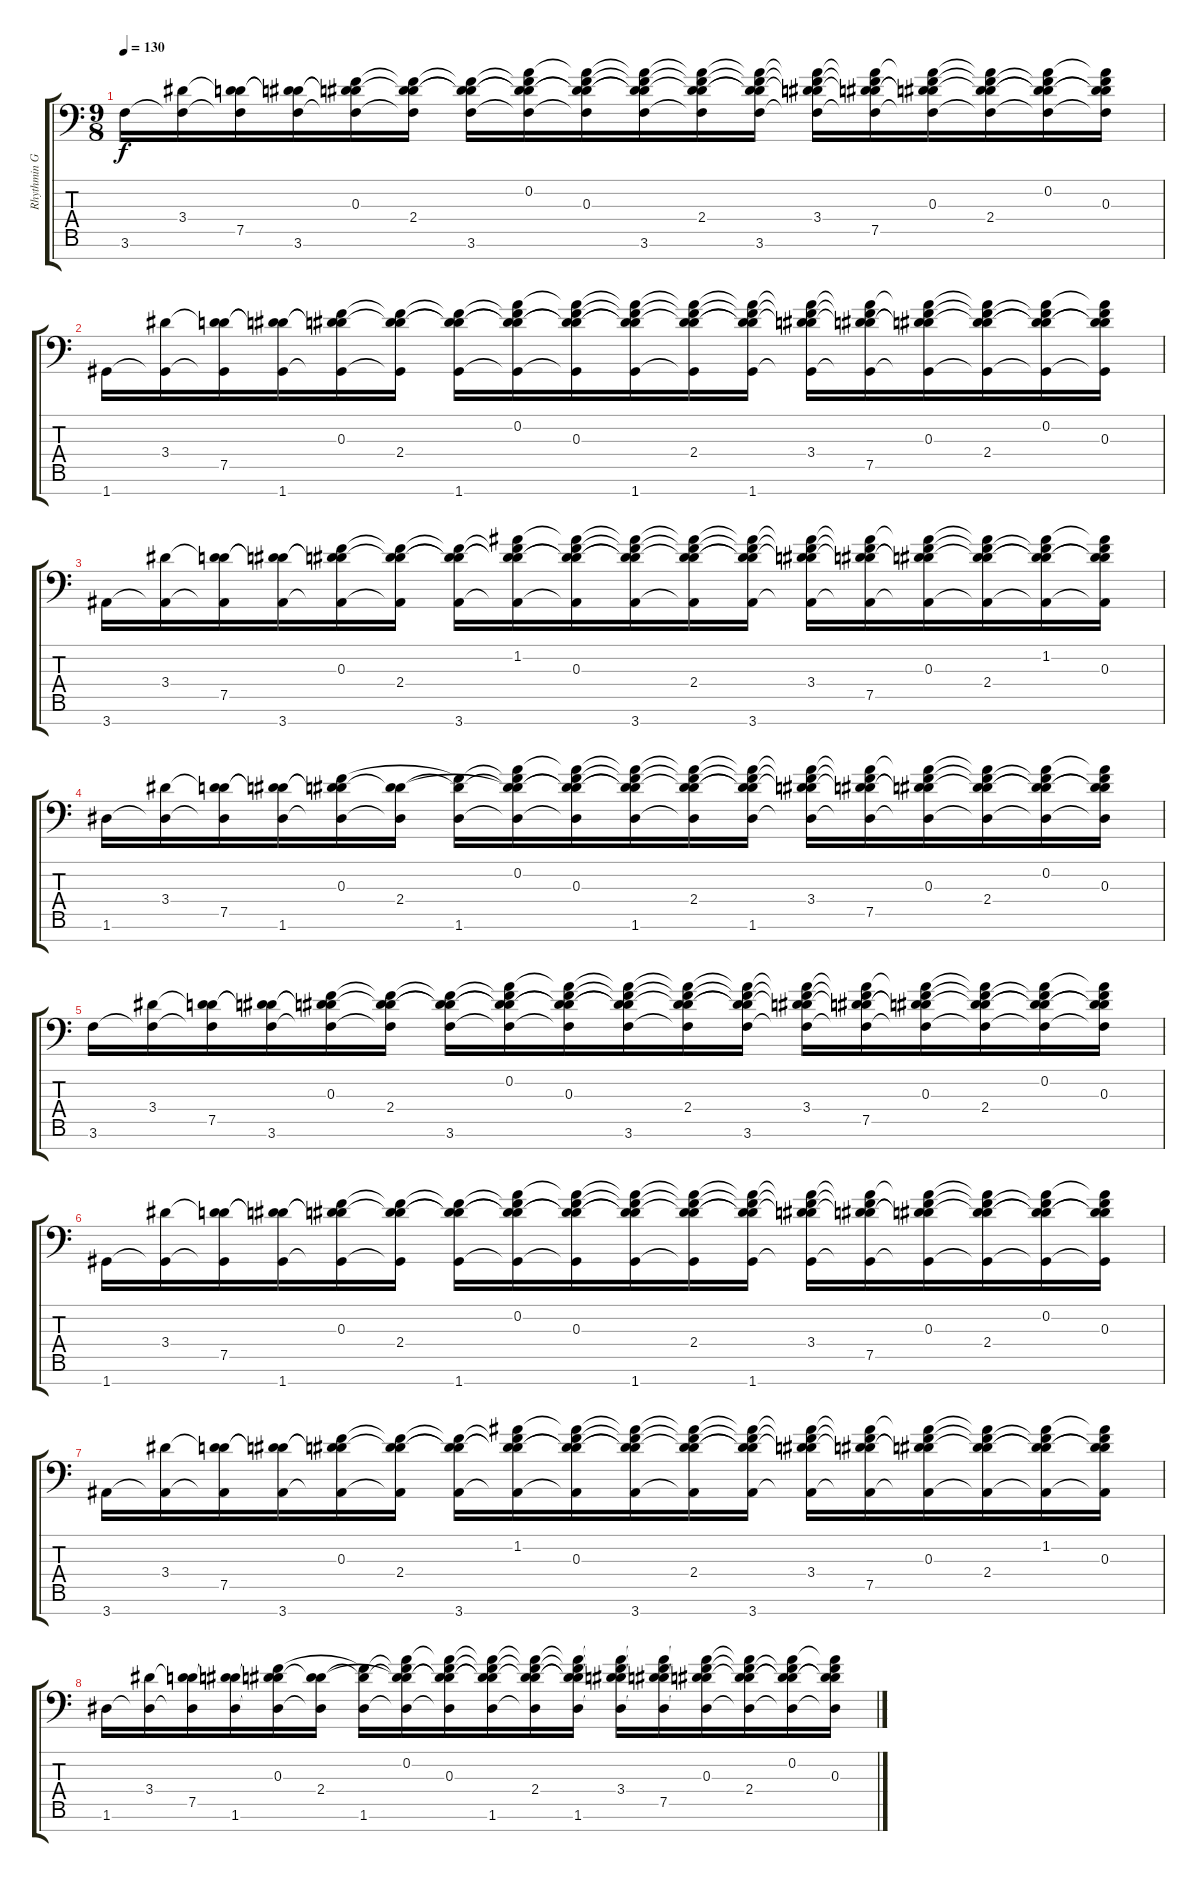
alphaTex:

\track ("Rhythmin Guitar #1" "Rhythmin G") {instrument overdrivenguitar}
\staff {score tabs}
\tuning (D4 A3 F3 C3 G2 D2 G1) {hide}
\ts (9 8)
\tempo 130
\clef f4
\ks c
3.6.16{dy f} (3.4 3.6{t}).16 (3.4{t} 7.5 3.6{t}).16 (3.4{t} 7.5{t} 3.6).16 (0.3 3.4{t} 7.5{t} 3.6{t}).16 (0.3{t} 2.4 7.5{t} 3.6{t}).16 (0.3{t} 2.4{t} 7.5{t} 3.6).16 (0.2 0.3{t} 2.4{t} 7.5{t} 3.6{t}).16 (0.2{t} 0.3 2.4{t} 7.5{t} 3.6{t}).16 (0.2{t} 0.3{t} 2.4{t} 7.5{t} 3.6).16 (0.2{t} 0.3{t} 2.4 7.5{t} 3.6{t}).16 (0.2{t} 0.3{t} 2.4{t} 7.5{t} 3.6).16 (0.2{t} 0.3{t} 3.4 7.5{t} 3.6{t}).16 (0.2{t} 0.3{t} 3.4{t} 7.5 3.6{t}).16 (0.2{t} 0.3 3.4{t} 7.5{t} 3.6{t}).16 (0.2{t} 0.3{t} 2.4 7.5{t} 3.6{t}).16 (0.2 0.3{t} 2.4{t} 7.5{t} 3.6{t}).16 (0.2{t} 0.3 2.4{t} 7.5{t} 3.6{t}).16 |
1.7.16 (3.4 1.7{t}).16 (3.4{t} 7.5 1.7{t}).16 (3.4{t} 7.5{t} 1.7).16 (0.3 3.4{t} 7.5{t} 1.7{t}).16 (0.3{t} 2.4 7.5{t} 1.7{t}).16 (0.3{t} 2.4{t} 7.5{t} 1.7).16 (0.2 0.3{t} 2.4{t} 7.5{t} 1.7{t}).16 (0.2{t} 0.3 2.4{t} 7.5{t} 1.7{t}).16 (0.2{t} 0.3{t} 2.4{t} 7.5{t} 1.7).16 (0.2{t} 0.3{t} 2.4 7.5{t} 1.7{t}).16 (0.2{t} 0.3{t} 2.4{t} 7.5{t} 1.7).16 (0.2{t} 0.3{t} 3.4 7.5{t} 1.7{t}).16 (0.2{t} 0.3{t} 3.4{t} 7.5 1.7{t}).16 (0.2{t} 0.3 3.4{t} 7.5{t} 1.7{t}).16 (0.2{t} 0.3{t} 2.4 7.5{t} 1.7{t}).16 (0.2 0.3{t} 2.4{t} 7.5{t} 1.7{t}).16 (0.2{t} 0.3 2.4{t} 7.5{t} 1.7{t}).16 |
3.7.16 (3.4 3.7{t}).16 (3.4{t} 7.5 3.7{t}).16 (3.4{t} 7.5{t} 3.7).16 (0.3 3.4{t} 7.5{t} 3.7{t}).16 (0.3{t} 2.4 7.5{t} 3.7{t}).16 (0.3{t} 2.4{t} 7.5{t} 3.7).16 (1.2 0.3{t} 2.4{t} 7.5{t} 3.7{t}).16 (1.2{t} 0.3 2.4{t} 7.5{t} 3.7{t}).16 (1.2{t} 0.3{t} 2.4{t} 7.5{t} 3.7).16 (1.2{t} 0.3{t} 2.4 7.5{t} 3.7{t}).16 (1.2{t} 0.3{t} 2.4{t} 7.5{t} 3.7).16 (1.2{t} 0.3{t} 3.4 7.5{t} 3.7{t}).16 (1.2{t} 0.3{t} 3.4{t} 7.5 3.7{t}).16 (1.2{t} 0.3 3.4{t} 7.5{t} 3.7{t}).16 (1.2{t} 0.3{t} 2.4 7.5{t} 3.7{t}).16 (1.2 0.3{t} 2.4{t} 7.5{t} 3.7{t}).16 (1.2{t} 0.3 2.4{t} 7.5{t} 3.7{t}).16 |
1.6.16 (3.4 1.6{t}).16 (3.4{t} 7.5 1.6{t}).16 (3.4{t} 7.5{t} 1.6).16 (0.3 3.4{t} 7.5{t} 1.6{t}).16 (2.4 7.5{t} 1.6{t}).16 (0.3{t} 2.4{t} 1.6).16 (0.2 0.3{t} 2.4{t} 7.5{t} 1.6{t}).16 (0.2{t} 0.3 2.4{t} 7.5{t} 1.6{t}).16 (0.2{t} 0.3{t} 2.4{t} 7.5{t} 1.6).16 (0.2{t} 0.3{t} 2.4 7.5{t} 1.6{t}).16 (0.2{t} 0.3{t} 2.4{t} 7.5{t} 1.6).16 (0.2{t} 0.3{t} 3.4 7.5{t} 1.6{t}).16 (0.2{t} 0.3{t} 3.4{t} 7.5 1.6{t}).16 (0.2{t} 0.3 3.4{t} 7.5{t} 1.6{t}).16 (0.2{t} 0.3{t} 2.4 7.5{t} 1.6{t}).16 (0.2 0.3{t} 2.4{t} 7.5{t} 1.6{t}).16 (0.2{t} 0.3 2.4{t} 7.5{t} 1.6{t}).16 |
3.6.16 (3.4 3.6{t}).16 (3.4{t} 7.5 3.6{t}).16 (3.4{t} 7.5{t} 3.6).16 (0.3 3.4{t} 7.5{t} 3.6{t}).16 (0.3{t} 2.4 7.5{t} 3.6{t}).16 (0.3{t} 2.4{t} 7.5{t} 3.6).16 (0.2 0.3{t} 2.4{t} 7.5{t} 3.6{t}).16 (0.2{t} 0.3 2.4{t} 7.5{t} 3.6{t}).16 (0.2{t} 0.3{t} 2.4{t} 7.5{t} 3.6).16 (0.2{t} 0.3{t} 2.4 7.5{t} 3.6{t}).16 (0.2{t} 0.3{t} 2.4{t} 7.5{t} 3.6).16 (0.2{t} 0.3{t} 3.4 7.5{t} 3.6{t}).16 (0.2{t} 0.3{t} 3.4{t} 7.5 3.6{t}).16 (0.2{t} 0.3 3.4{t} 7.5{t} 3.6{t}).16 (0.2{t} 0.3{t} 2.4 7.5{t} 3.6{t}).16 (0.2 0.3{t} 2.4{t} 7.5{t} 3.6{t}).16 (0.2{t} 0.3 2.4{t} 7.5{t} 3.6{t}).16 |
1.7.16 (3.4 1.7{t}).16 (3.4{t} 7.5 1.7{t}).16 (3.4{t} 7.5{t} 1.7).16 (0.3 3.4{t} 7.5{t} 1.7{t}).16 (0.3{t} 2.4 7.5{t} 1.7{t}).16 (0.3{t} 2.4{t} 7.5{t} 1.7).16 (0.2 0.3{t} 2.4{t} 7.5{t} 1.7{t}).16 (0.2{t} 0.3 2.4{t} 7.5{t} 1.7{t}).16 (0.2{t} 0.3{t} 2.4{t} 7.5{t} 1.7).16 (0.2{t} 0.3{t} 2.4 7.5{t} 1.7{t}).16 (0.2{t} 0.3{t} 2.4{t} 7.5{t} 1.7).16 (0.2{t} 0.3{t} 3.4 7.5{t} 1.7{t}).16 (0.2{t} 0.3{t} 3.4{t} 7.5 1.7{t}).16 (0.2{t} 0.3 3.4{t} 7.5{t} 1.7{t}).16 (0.2{t} 0.3{t} 2.4 7.5{t} 1.7{t}).16 (0.2 0.3{t} 2.4{t} 7.5{t} 1.7{t}).16 (0.2{t} 0.3 2.4{t} 7.5{t} 1.7{t}).16 |
3.7.16 (3.4 3.7{t}).16 (3.4{t} 7.5 3.7{t}).16 (3.4{t} 7.5{t} 3.7).16 (0.3 3.4{t} 7.5{t} 3.7{t}).16 (0.3{t} 2.4 7.5{t} 3.7{t}).16 (0.3{t} 2.4{t} 7.5{t} 3.7).16 (1.2 0.3{t} 2.4{t} 7.5{t} 3.7{t}).16 (1.2{t} 0.3 2.4{t} 7.5{t} 3.7{t}).16 (1.2{t} 0.3{t} 2.4{t} 7.5{t} 3.7).16 (1.2{t} 0.3{t} 2.4 7.5{t} 3.7{t}).16 (1.2{t} 0.3{t} 2.4{t} 7.5{t} 3.7).16 (1.2{t} 0.3{t} 3.4 7.5{t} 3.7{t}).16 (1.2{t} 0.3{t} 3.4{t} 7.5 3.7{t}).16 (1.2{t} 0.3 3.4{t} 7.5{t} 3.7{t}).16 (1.2{t} 0.3{t} 2.4 7.5{t} 3.7{t}).16 (1.2 0.3{t} 2.4{t} 7.5{t} 3.7{t}).16 (1.2{t} 0.3 2.4{t} 7.5{t} 3.7{t}).16 |
1.6.16 (3.4 1.6{t}).16 (3.4{t} 7.5 1.6{t}).16 (3.4{t} 7.5{t} 1.6).16 (0.3 3.4{t} 7.5{t} 1.6{t}).16 (2.4 7.5{t} 1.6{t}).16 (0.3{t} 2.4{t} 1.6).16 (0.2 0.3{t} 2.4{t} 7.5{t} 1.6{t}).16 (0.2{t} 0.3 2.4{t} 7.5{t} 1.6{t}).16 (0.2{t} 0.3{t} 2.4{t} 7.5{t} 1.6).16 (0.2{t} 0.3{t} 2.4 7.5{t} 1.6{t}).16 (0.2{t} 0.3{t} 2.4{t} 7.5{t} 1.6).16 (0.2{t} 0.3{t} 3.4 7.5{t} 1.6{t}).16 (0.2{t} 0.3{t} 3.4{t} 7.5 1.6{t}).16 (0.2{t} 0.3 3.4{t} 7.5{t} 1.6{t}).16 (0.2{t} 0.3{t} 2.4 7.5{t} 1.6{t}).16 (0.2 0.3{t} 2.4{t} 7.5{t} 1.6{t}).16 (0.2{t} 0.3 2.4{t} 7.5{t} 1.6{t}).16
